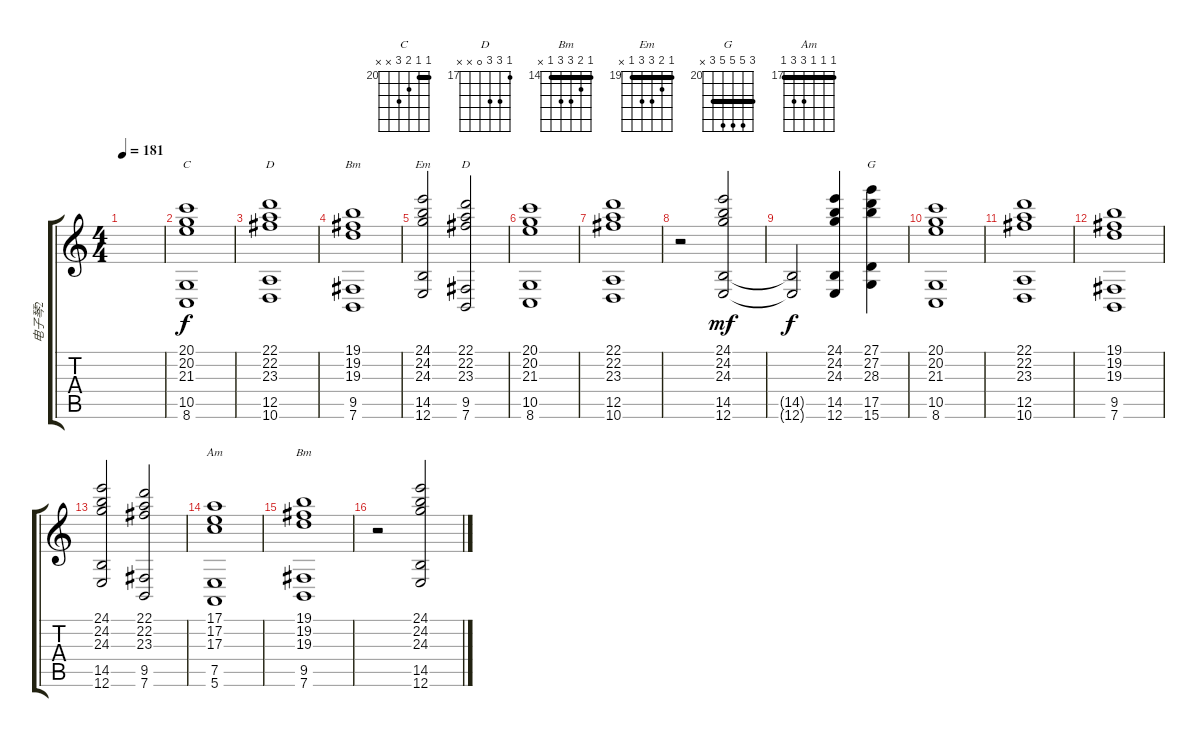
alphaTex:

\track ("电子琴2" "电子琴2") {instrument lead4chiff}
\staff {score tabs}
\tuning (E4 B3 G3 D3 A2 E2) {hide}
\chord ("C" 20 20 21 22 x x) {firstfret 20 barre 20}
\chord ("D" 22 22 23 0 x x) {firstfret 20 barre 22}
\chord ("Bm" 19 19 19 21 x x) {firstfret 19 barre 19}
\chord ("Em" 19 20 21 21 19 x) {firstfret 19 barre 19}
\chord ("D" 17 19 19 0 x x) {firstfret 17}
\chord ("G" 22 24 24 24 22 x) {firstfret 20 barre 22}
\chord ("Am" 17 17 17 19 19 17) {firstfret 17 barre 17}
\chord ("Bm" 14 15 16 16 14 x) {firstfret 14 barre 14}
\ts (4 4)
\tempo 181
\clef g2
\ks c
|
(20.1 20.2 21.3 10.5 8.6).1{ch "C"} |
(22.1 22.2 23.3 12.5 10.6).1{ch "D"} |
(19.1 19.2 19.3 9.5 7.6).1{ch "Bm"} |
(24.1 24.2 24.3 14.5 12.6).2{ch "Em"} (22.1 22.2 23.3 9.5 7.6).2{ch "D"} |
(20.1 20.2 21.3 10.5 8.6).1 |
(22.1 22.2 23.3 12.5 10.6).1 |
r.2 (24.1 24.2 24.3 14.5 12.6).2{dy mf} |
(14.5{t} 12.6{t}).2{dy f} (24.1 24.2 24.3 14.5 12.6).4 (27.1 27.2 28.3 17.5 15.6).4{ch "G"} |
(20.1 20.2 21.3 10.5 8.6).1 |
(22.1 22.2 23.3 12.5 10.6).1 |
(19.1 19.2 19.3 9.5 7.6).1 |
(24.1 24.2 24.3 14.5 12.6).2 (22.1 22.2 23.3 9.5 7.6).2 |
(17.1 17.2 17.3 7.5 5.6).1{ch "Am"} |
(19.1 19.2 19.3 9.5 7.6).1{ch "Bm"} |
r.2 (24.1 24.2 24.3 14.5 12.6).2
